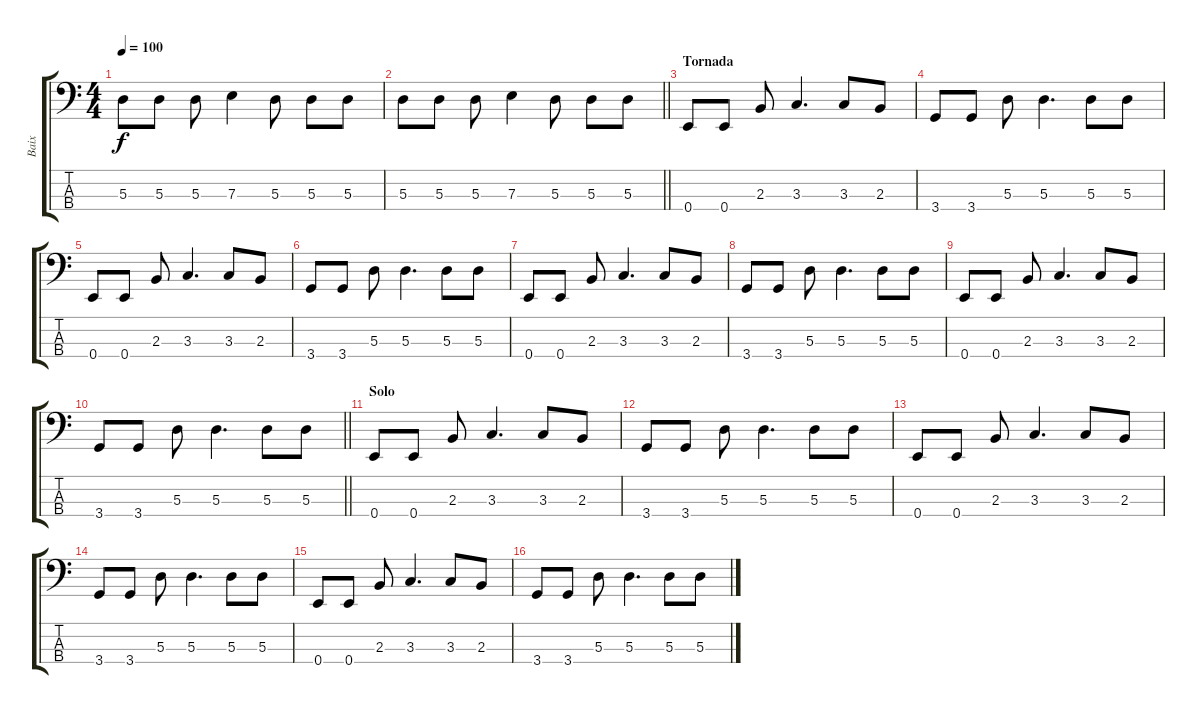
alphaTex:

\track ("Baix" "Baix") {instrument electricbassfinger}
\staff {score tabs}
\tuning (G2 D2 A1 E1) {hide}
\ts (4 4)
\tempo 100
\clef f4
\ks c
5.3.8{dy f} 5.3.8 5.3.8 7.3.4 5.3.8 5.3.8 5.3.8 |
\barLineRight lightlight
5.3.8 5.3.8 5.3.8 7.3.4 5.3.8 5.3.8 5.3.8 |
\section ("" "Tornada")
0.4.8 0.4.8 2.3.8 3.3.4{d} 3.3.8 2.3.8 |
3.4.8 3.4.8 5.3.8 5.3.4{d} 5.3.8 5.3.8 |
0.4.8 0.4.8 2.3.8 3.3.4{d} 3.3.8 2.3.8 |
3.4.8 3.4.8 5.3.8 5.3.4{d} 5.3.8 5.3.8 |
0.4.8 0.4.8 2.3.8 3.3.4{d} 3.3.8 2.3.8 |
3.4.8 3.4.8 5.3.8 5.3.4{d} 5.3.8 5.3.8 |
0.4.8 0.4.8 2.3.8 3.3.4{d} 3.3.8 2.3.8 |
\barLineRight lightlight
3.4.8 3.4.8 5.3.8 5.3.4{d} 5.3.8 5.3.8 |
\section ("" "Solo")
0.4.8 0.4.8 2.3.8 3.3.4{d} 3.3.8 2.3.8 |
3.4.8 3.4.8 5.3.8 5.3.4{d} 5.3.8 5.3.8 |
0.4.8 0.4.8 2.3.8 3.3.4{d} 3.3.8 2.3.8 |
3.4.8 3.4.8 5.3.8 5.3.4{d} 5.3.8 5.3.8 |
0.4.8 0.4.8 2.3.8 3.3.4{d} 3.3.8 2.3.8 |
3.4.8 3.4.8 5.3.8 5.3.4{d} 5.3.8 5.3.8
